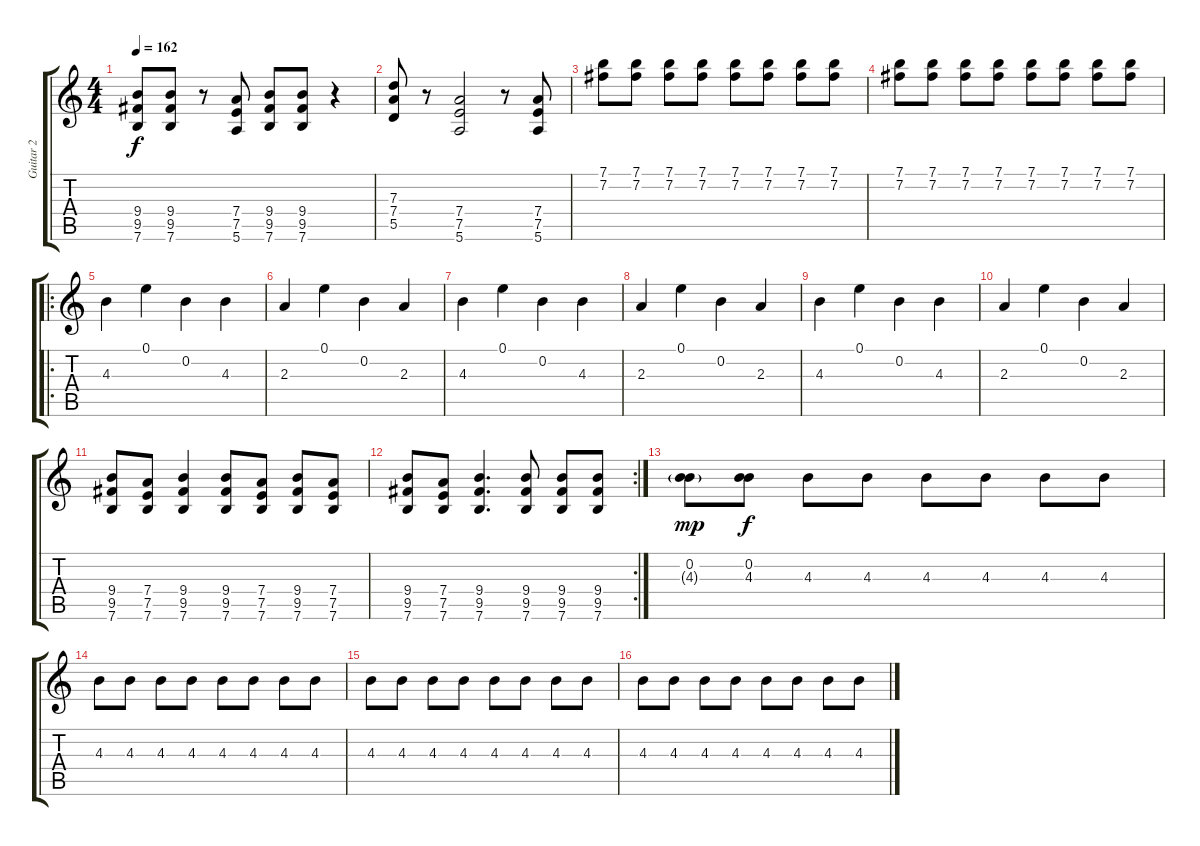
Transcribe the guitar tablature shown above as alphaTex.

\track ("Guitar 2" "Guitar 2") {instrument overdrivenguitar}
\staff {score tabs}
\tuning (E4 B3 G3 D3 A2 E2) {hide}
\ts (4 4)
\tempo 162
\clef g2
\ks c
(9.4 9.5 7.6).8{dy f} (9.4 9.5 7.6).8 r.8 (7.4 7.5 5.6).8 (9.4 9.5 7.6).8 (9.4 9.5 7.6).8 r.4 |
(7.3 7.4 5.5).8 r.8 (7.4 7.5 5.6).2 r.8 (7.4 7.5 5.6).8 |
(7.1 7.2).8 (7.1 7.2).8 (7.1 7.2).8 (7.1 7.2).8 (7.1 7.2).8 (7.1 7.2).8 (7.1 7.2).8 (7.1 7.2).8 |
(7.1 7.2).8 (7.1 7.2).8 (7.1 7.2).8 (7.1 7.2).8 (7.1 7.2).8 (7.1 7.2).8 (7.1 7.2).8 (7.1 7.2).8 |
\ro
4.3.4 0.1.4 0.2.4 4.3.4 |
2.3.4 0.1.4 0.2.4 2.3.4 |
4.3.4 0.1.4 0.2.4 4.3.4 |
2.3.4 0.1.4 0.2.4 2.3.4 |
4.3.4 0.1.4 0.2.4 4.3.4 |
2.3.4 0.1.4 0.2.4 2.3.4 |
(9.4 9.5 7.6).8 (7.4 7.5 7.6).8 (9.4 9.5 7.6).4 (9.4 9.5 7.6).8 (7.4 7.5 7.6).8 (9.4 9.5 7.6).8 (7.4 7.5 7.6).8 |
\rc 2
(9.4 9.5 7.6).8 (7.4 7.5 7.6).8 (9.4 9.5 7.6).4{d} (9.4 9.5 7.6).8 (9.4 9.5 7.6).8 (9.4 9.5 7.6).8 |
(0.2 4.3{g}).8{dy mp} (0.2 4.3).8{dy f} 4.3.8 4.3.8 4.3.8 4.3.8 4.3.8 4.3.8 |
4.3.8 4.3.8 4.3.8 4.3.8 4.3.8 4.3.8 4.3.8 4.3.8 |
4.3.8 4.3.8 4.3.8 4.3.8 4.3.8 4.3.8 4.3.8 4.3.8 |
4.3.8 4.3.8 4.3.8 4.3.8 4.3.8 4.3.8 4.3.8 4.3.8
